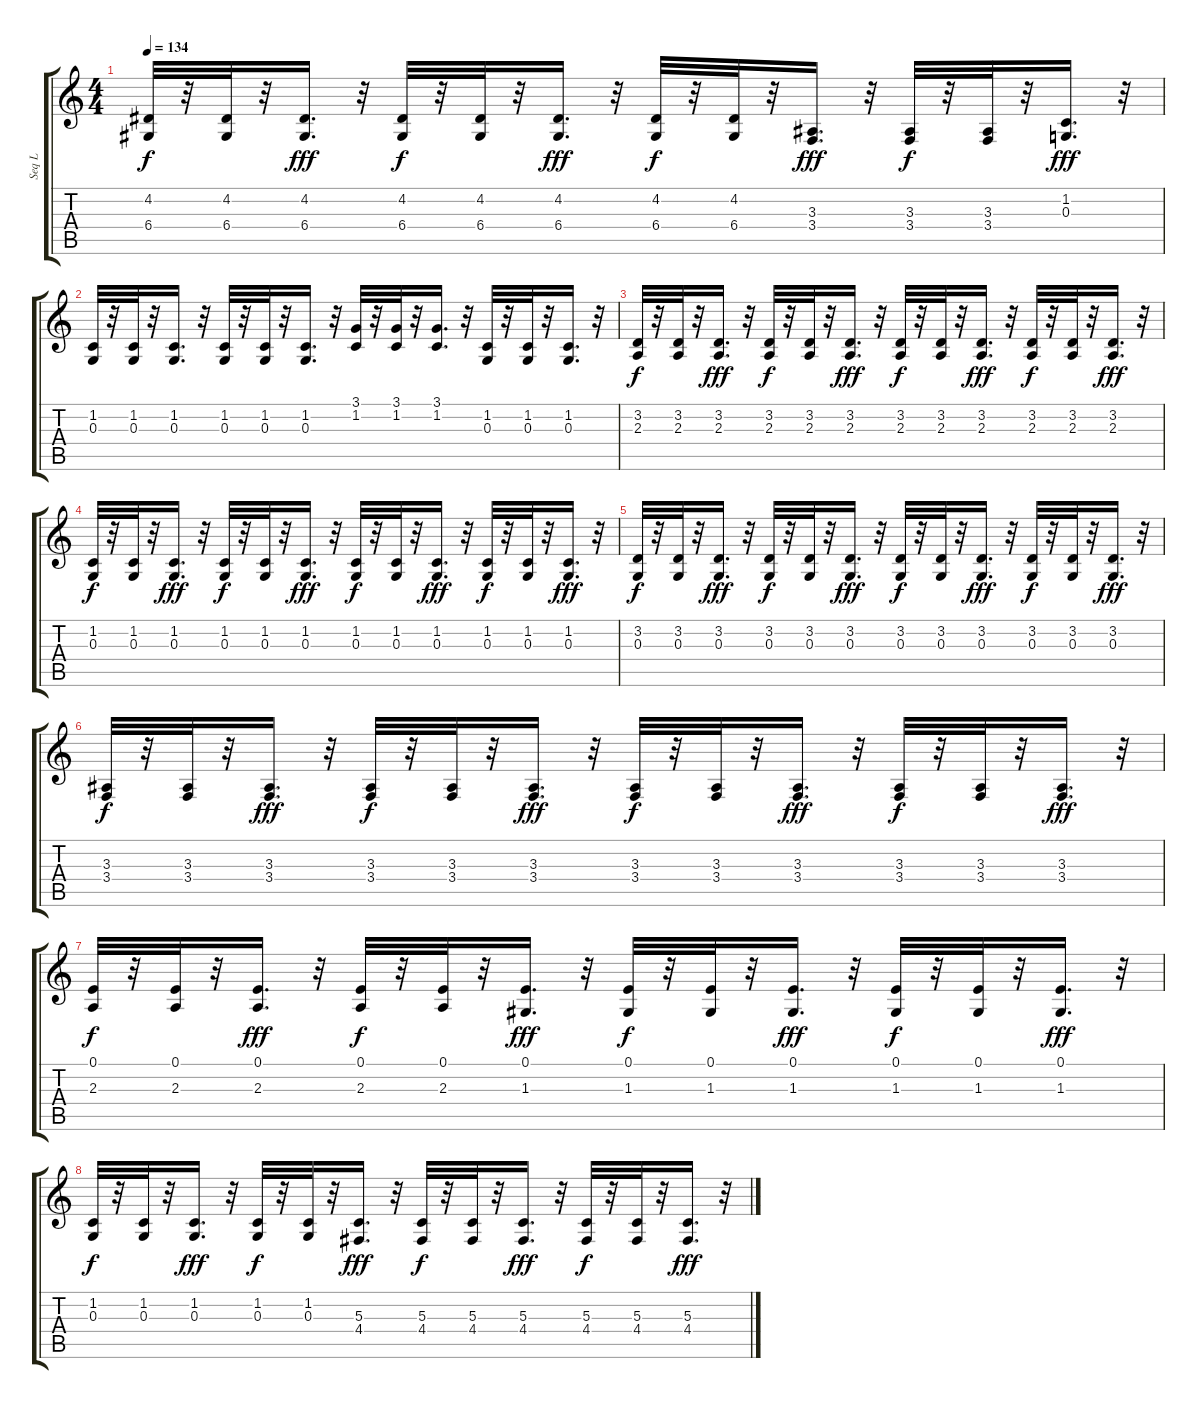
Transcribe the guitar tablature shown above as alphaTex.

\track ("Seq L" "Seq L") {instrument pad7halo}
\staff {score tabs}
\tuning (E4 B3 G3 D3 A2 E2) {hide}
\ts (4 4)
\tempo 134
\clef g2
\ks c
(4.2 6.4).32{dy f} r.32 (4.2 6.4).32 r.32 (4.2 6.4).16{d dy fff} r.32 (4.2 6.4).32{dy f} r.32 (4.2 6.4).32 r.32 (4.2 6.4).16{d dy fff} r.32 (4.2 6.4).32{dy f} r.32 (4.2 6.4).32 r.32 (3.3 3.4).16{d dy fff} r.32 (3.3 3.4).32{dy f} r.32 (3.3 3.4).32 r.32 (1.2 0.3).16{d dy fff} r.32 |
(1.2 0.3).32 r.32 (1.2 0.3).32 r.32 (1.2 0.3).16{d} r.32 (1.2 0.3).32 r.32 (1.2 0.3).32 r.32 (1.2 0.3).16{d} r.32 (3.1 1.2).32 r.32 (3.1 1.2).32 r.32 (3.1 1.2).16{d} r.32 (1.2 0.3).32 r.32 (1.2 0.3).32 r.32 (1.2 0.3).16{d} r.32 |
(3.2 2.3).32{dy f} r.32 (3.2 2.3).32 r.32 (3.2 2.3).16{d dy fff} r.32 (3.2 2.3).32{dy f} r.32 (3.2 2.3).32 r.32 (3.2 2.3).16{d dy fff} r.32 (3.2 2.3).32{dy f} r.32 (3.2 2.3).32 r.32 (3.2 2.3).16{d dy fff} r.32 (3.2 2.3).32{dy f} r.32 (3.2 2.3).32 r.32 (3.2 2.3).16{d dy fff} r.32 |
(1.2 0.3).32{dy f} r.32 (1.2 0.3).32 r.32 (1.2 0.3).16{d dy fff} r.32 (1.2 0.3).32{dy f} r.32 (1.2 0.3).32 r.32 (1.2 0.3).16{d dy fff} r.32 (1.2 0.3).32{dy f} r.32 (1.2 0.3).32 r.32 (1.2 0.3).16{d dy fff} r.32 (1.2 0.3).32{dy f} r.32 (1.2 0.3).32 r.32 (1.2 0.3).16{d dy fff} r.32 |
(3.2 0.3).32{dy f} r.32 (3.2 0.3).32 r.32 (3.2 0.3).16{d dy fff} r.32 (3.2 0.3).32{dy f} r.32 (3.2 0.3).32 r.32 (3.2 0.3).16{d dy fff} r.32 (3.2 0.3).32{dy f} r.32 (3.2 0.3).32 r.32 (3.2 0.3).16{d dy fff} r.32 (3.2 0.3).32{dy f} r.32 (3.2 0.3).32 r.32 (3.2 0.3).16{d dy fff} r.32 |
(3.3 3.4).32{dy f} r.32 (3.3 3.4).32 r.32 (3.3 3.4).16{d dy fff} r.32 (3.3 3.4).32{dy f} r.32 (3.3 3.4).32 r.32 (3.3 3.4).16{d dy fff} r.32 (3.3 3.4).32{dy f} r.32 (3.3 3.4).32 r.32 (3.3 3.4).16{d dy fff} r.32 (3.3 3.4).32{dy f} r.32 (3.3 3.4).32 r.32 (3.3 3.4).16{d dy fff} r.32 |
(0.1 2.3).32{dy f} r.32 (0.1 2.3).32 r.32 (0.1 2.3).16{d dy fff} r.32 (0.1 2.3).32{dy f} r.32 (0.1 2.3).32 r.32 (0.1 1.3).16{d dy fff} r.32 (0.1 1.3).32{dy f} r.32 (0.1 1.3).32 r.32 (0.1 1.3).16{d dy fff} r.32 (0.1 1.3).32{dy f} r.32 (0.1 1.3).32 r.32 (0.1 1.3).16{d dy fff} r.32 |
(1.2 0.3).32{dy f} r.32 (1.2 0.3).32 r.32 (1.2 0.3).16{d dy fff} r.32 (1.2 0.3).32{dy f} r.32 (1.2 0.3).32 r.32 (5.3 4.4).16{d dy fff} r.32 (5.3 4.4).32{dy f} r.32 (5.3 4.4).32 r.32 (5.3 4.4).16{d dy fff} r.32 (5.3 4.4).32{dy f} r.32 (5.3 4.4).32 r.32 (5.3 4.4).16{d dy fff} r.32
